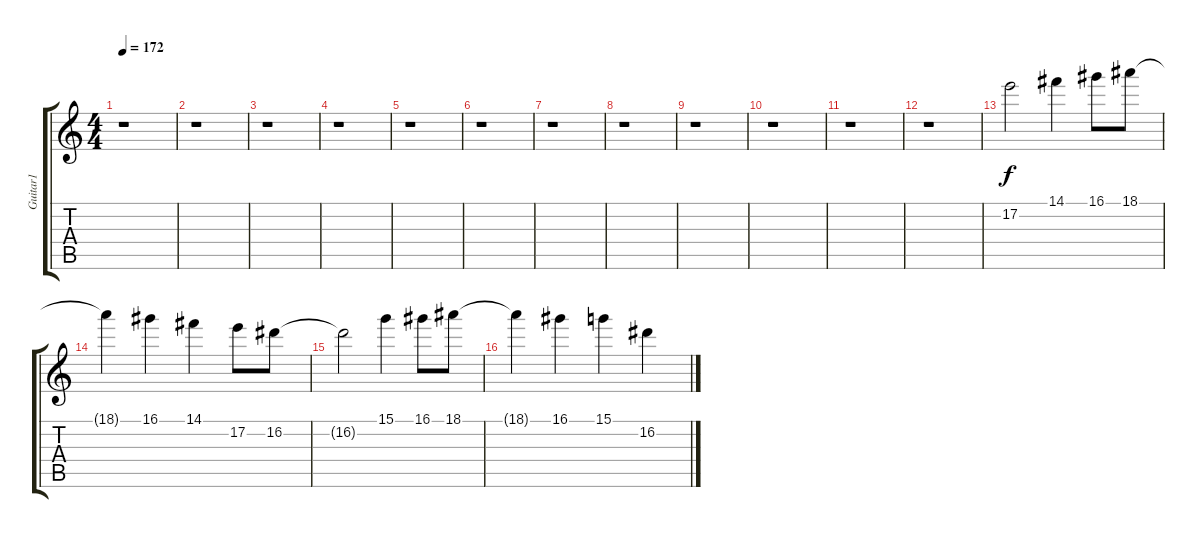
\track ("Guitar1" "Guitar1") {instrument electricguitarmuted}
\staff {score tabs}
\tuning (E4 B3 G3 D3 A2 E2) {hide}
\ts (4 4)
\tempo 172
\clef g2
\ks c
r.1{dy f instrument electricguitarmuted} |
r.1 |
r.1 |
r.1 |
r.1 |
r.1 |
r.1 |
r.1 |
r.1 |
r.1 |
r.1 |
r.1 |
17.2.2 14.1.4 16.1.8 18.1.8 |
18.1{t}.4 16.1.4 14.1.4 17.2.8 16.2.8 |
16.2{t}.2 15.1.4 16.1.8 18.1.8 |
18.1{t}.4 16.1.4 15.1.4 16.2.4
